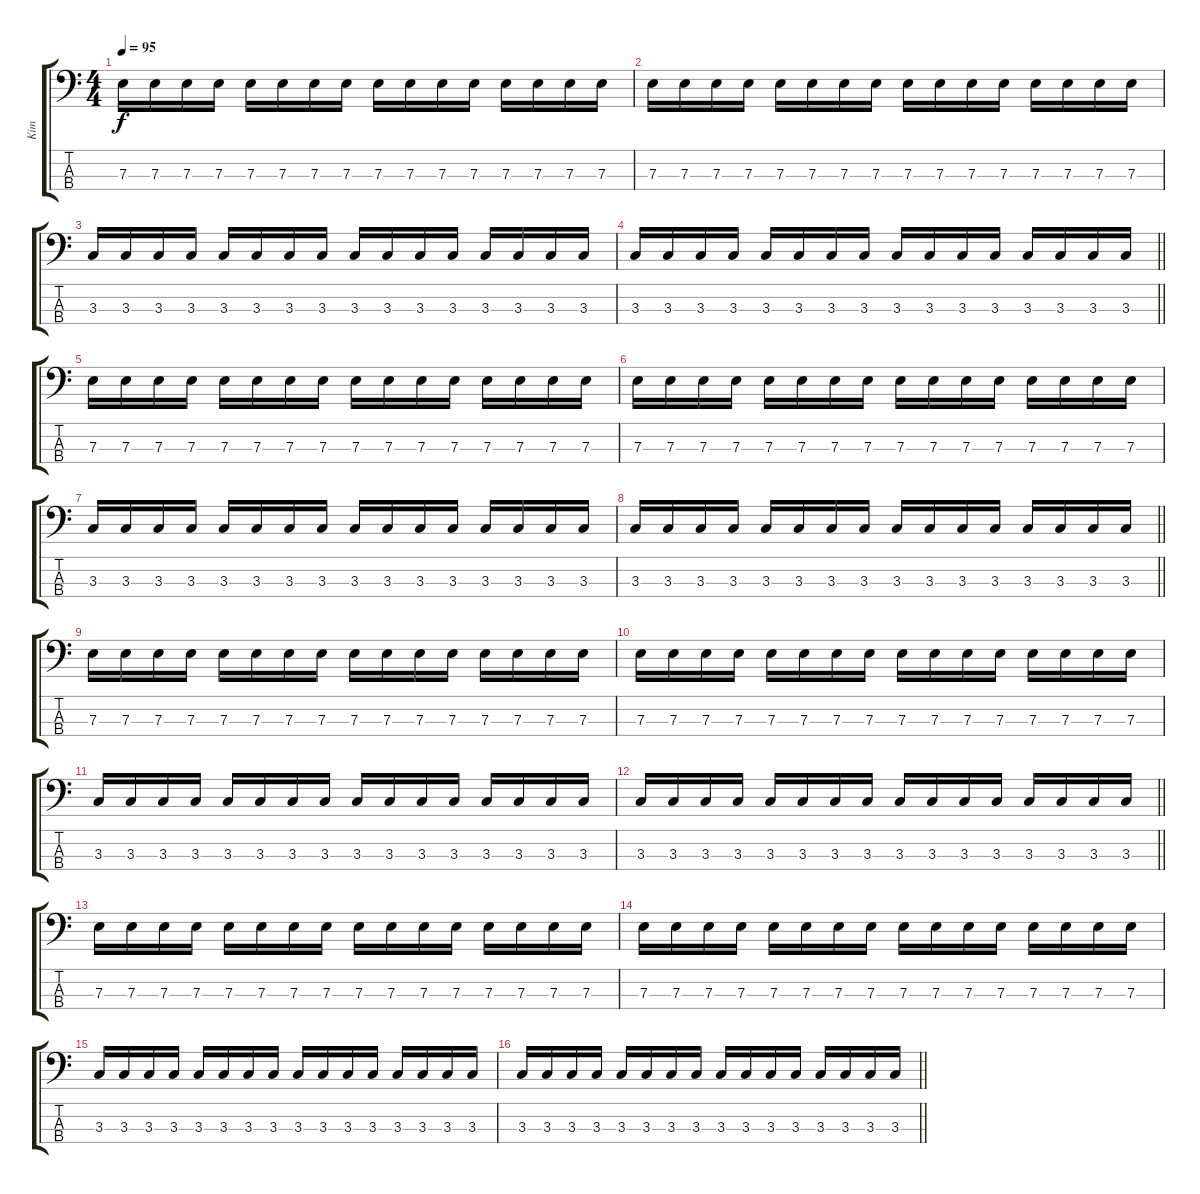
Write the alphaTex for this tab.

\track ("Kim" "Kim") {instrument electricbasspick}
\staff {score tabs}
\tuning (G2 D2 A1 E1) {hide}
\ts (4 4)
\tempo 95
\clef f4
\ks c
7.3.16{dy f} 7.3.16 7.3.16 7.3.16 7.3.16 7.3.16 7.3.16 7.3.16 7.3.16 7.3.16 7.3.16 7.3.16 7.3.16 7.3.16 7.3.16 7.3.16 |
7.3.16 7.3.16 7.3.16 7.3.16 7.3.16 7.3.16 7.3.16 7.3.16 7.3.16 7.3.16 7.3.16 7.3.16 7.3.16 7.3.16 7.3.16 7.3.16 |
3.3.16 3.3.16 3.3.16 3.3.16 3.3.16 3.3.16 3.3.16 3.3.16 3.3.16 3.3.16 3.3.16 3.3.16 3.3.16 3.3.16 3.3.16 3.3.16 |
\barLineRight lightlight
3.3.16 3.3.16 3.3.16 3.3.16 3.3.16 3.3.16 3.3.16 3.3.16 3.3.16 3.3.16 3.3.16 3.3.16 3.3.16 3.3.16 3.3.16 3.3.16 |
7.3.16 7.3.16 7.3.16 7.3.16 7.3.16 7.3.16 7.3.16 7.3.16 7.3.16 7.3.16 7.3.16 7.3.16 7.3.16 7.3.16 7.3.16 7.3.16 |
7.3.16 7.3.16 7.3.16 7.3.16 7.3.16 7.3.16 7.3.16 7.3.16 7.3.16 7.3.16 7.3.16 7.3.16 7.3.16 7.3.16 7.3.16 7.3.16 |
3.3.16 3.3.16 3.3.16 3.3.16 3.3.16 3.3.16 3.3.16 3.3.16 3.3.16 3.3.16 3.3.16 3.3.16 3.3.16 3.3.16 3.3.16 3.3.16 |
\barLineRight lightlight
3.3.16 3.3.16 3.3.16 3.3.16 3.3.16 3.3.16 3.3.16 3.3.16 3.3.16 3.3.16 3.3.16 3.3.16 3.3.16 3.3.16 3.3.16 3.3.16 |
7.3.16 7.3.16 7.3.16 7.3.16 7.3.16 7.3.16 7.3.16 7.3.16 7.3.16 7.3.16 7.3.16 7.3.16 7.3.16 7.3.16 7.3.16 7.3.16 |
7.3.16 7.3.16 7.3.16 7.3.16 7.3.16 7.3.16 7.3.16 7.3.16 7.3.16 7.3.16 7.3.16 7.3.16 7.3.16 7.3.16 7.3.16 7.3.16 |
3.3.16 3.3.16 3.3.16 3.3.16 3.3.16 3.3.16 3.3.16 3.3.16 3.3.16 3.3.16 3.3.16 3.3.16 3.3.16 3.3.16 3.3.16 3.3.16 |
\barLineRight lightlight
3.3.16 3.3.16 3.3.16 3.3.16 3.3.16 3.3.16 3.3.16 3.3.16 3.3.16 3.3.16 3.3.16 3.3.16 3.3.16 3.3.16 3.3.16 3.3.16 |
7.3.16 7.3.16 7.3.16 7.3.16 7.3.16 7.3.16 7.3.16 7.3.16 7.3.16 7.3.16 7.3.16 7.3.16 7.3.16 7.3.16 7.3.16 7.3.16 |
7.3.16 7.3.16 7.3.16 7.3.16 7.3.16 7.3.16 7.3.16 7.3.16 7.3.16 7.3.16 7.3.16 7.3.16 7.3.16 7.3.16 7.3.16 7.3.16 |
3.3.16 3.3.16 3.3.16 3.3.16 3.3.16 3.3.16 3.3.16 3.3.16 3.3.16 3.3.16 3.3.16 3.3.16 3.3.16 3.3.16 3.3.16 3.3.16 |
\barLineRight lightlight
3.3.16 3.3.16 3.3.16 3.3.16 3.3.16 3.3.16 3.3.16 3.3.16 3.3.16 3.3.16 3.3.16 3.3.16 3.3.16 3.3.16 3.3.16 3.3.16
